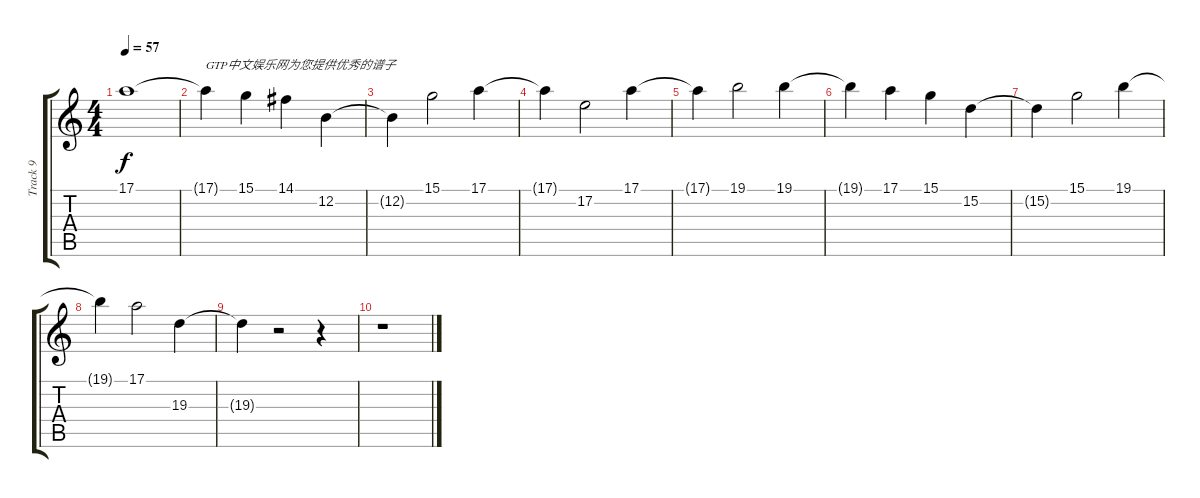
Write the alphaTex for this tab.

\track ("Track 9" "Track 9") {instrument pad2warm}
\staff {score tabs}
\tuning (E4 B3 G3 D3 A2 E2) {hide}
\ts (4 4)
\tempo 57
\clef g2
\ks c
17.1.1{dy f instrument pad2warm} |
17.1{t}.4{txt "GTP中文娱乐网为您提供优秀的谱子"} 15.1.4 14.1.4 12.2.4 |
12.2{t}.4 15.1.2 17.1.4 |
17.1{t}.4 17.2.2 17.1.4 |
17.1{t}.4 19.1.2 19.1.4 |
19.1{t}.4 17.1.4 15.1.4 15.2.4 |
15.2{t}.4 15.1.2 19.1.4 |
19.1{t}.4 17.1.2 19.3.4 |
19.3{t}.4 r.2 r.4 |
r.1
